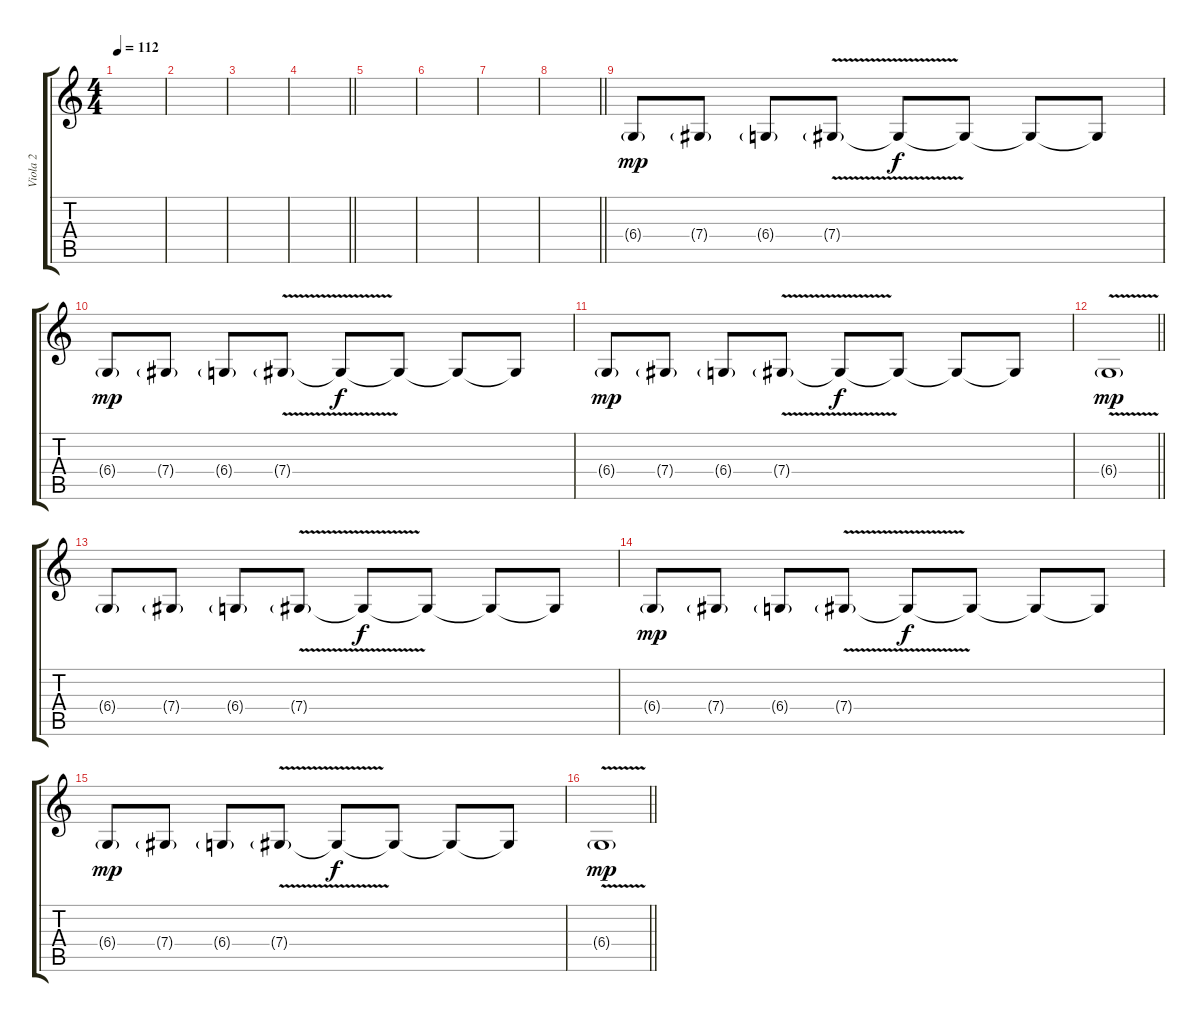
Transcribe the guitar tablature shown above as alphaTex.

\track ("Viola 2" "Viola 2") {instrument viola}
\staff {score tabs}
\tuning (Eb4 Bb3 Gb3 Db3 Ab2 Db2) {hide}
\ts (4 4)
\tempo 112
\clef g2
\ks c
|
|
|
\barLineRight lightlight
|
|
|
|
\barLineRight lightlight
|
6.4{g}.8{dy mp volume 10} 7.4{g}.8 6.4{g}.8 7.4{v g}.8 7.4{t}.8{dy f} 7.4{t}.8 7.4{t}.8 7.4{t}.8 |
6.4{g}.8{dy mp} 7.4{g}.8 6.4{g}.8 7.4{v g}.8 7.4{t}.8{dy f} 7.4{t}.8 7.4{t}.8 7.4{t}.8 |
6.4{g}.8{dy mp} 7.4{g}.8 6.4{g}.8 7.4{v g}.8 7.4{t}.8{dy f} 7.4{t}.8 7.4{t}.8 7.4{t}.8 |
\barLineRight lightlight
6.4{v g}.1{dy mp} |
6.4{g}.8 7.4{g}.8 6.4{g}.8 7.4{v g}.8 7.4{t}.8{dy f} 7.4{t}.8 7.4{t}.8 7.4{t}.8 |
6.4{g}.8{dy mp} 7.4{g}.8 6.4{g}.8 7.4{v g}.8 7.4{t}.8{dy f} 7.4{t}.8 7.4{t}.8 7.4{t}.8 |
6.4{g}.8{dy mp} 7.4{g}.8 6.4{g}.8 7.4{v g}.8 7.4{t}.8{dy f} 7.4{t}.8 7.4{t}.8 7.4{t}.8 |
\barLineRight lightlight
6.4{v g}.1{dy mp}
